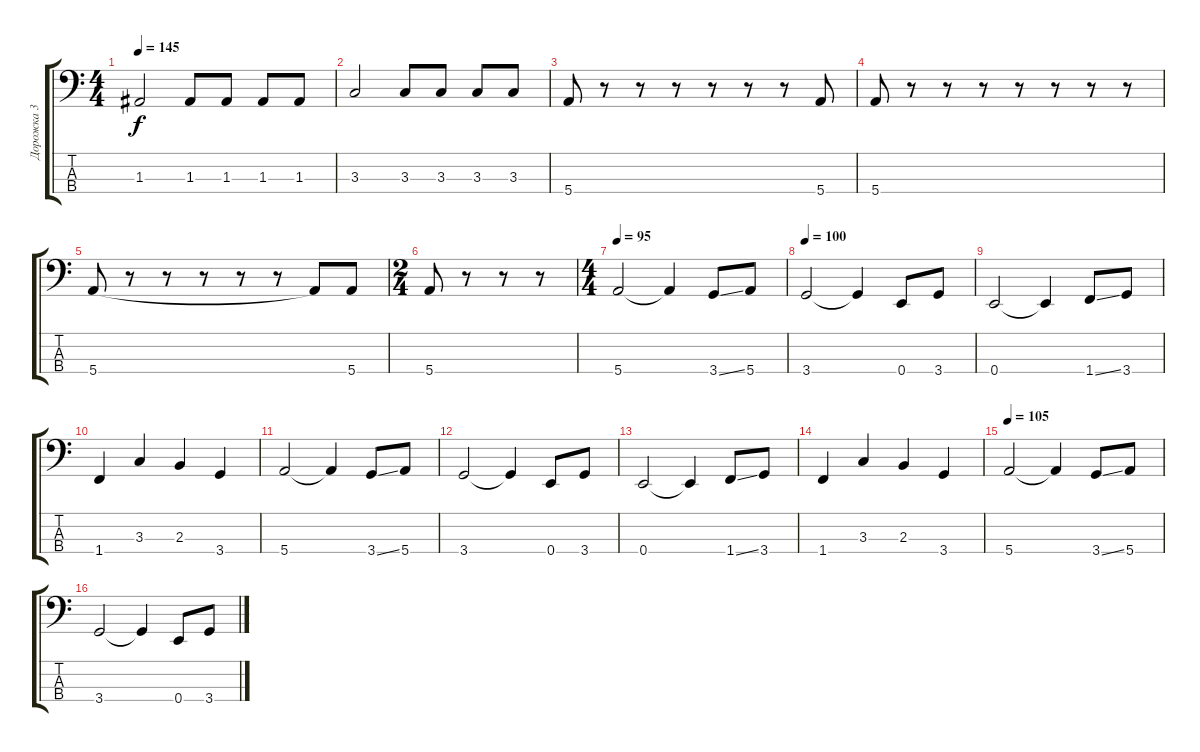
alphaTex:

\track ("Дорожка 3" "Дорожка 3") {instrument electricbassfinger}
\staff {score tabs}
\tuning (G2 D2 A1 E1) {hide}
\ts (4 4)
\tempo 145
\clef f4
\ks c
1.3.2{dy f} 1.3.8 1.3.8 1.3.8 1.3.8 |
3.3.2 3.3.8 3.3.8 3.3.8 3.3.8 |
5.4.8 r.8 r.8 r.8 r.8 r.8 r.8 5.4.8 |
5.4.8 r.8 r.8 r.8 r.8 r.8 r.8 r.8 |
5.4.8 r.8 r.8 r.8 r.8 r.8 5.4{t}.8 5.4.8 |
\ts (2 4)
5.4.8 r.8 r.8 r.8 |
\ts (4 4)
\tempo 95
5.4.2 5.4{t}.4 3.4{ss}.8 5.4.8 |
\tempo 100
3.4.2 3.4{t}.4 0.4.8 3.4.8 |
0.4.2 0.4{t}.4 1.4{ss}.8 3.4.8 |
1.4.4 3.3.4 2.3.4 3.4.4 |
5.4.2 5.4{t}.4 3.4{ss}.8 5.4.8 |
3.4.2 3.4{t}.4 0.4.8 3.4.8 |
0.4.2 0.4{t}.4 1.4{ss}.8 3.4.8 |
1.4.4 3.3.4 2.3.4 3.4.4 |
\tempo 105
5.4.2 5.4{t}.4 3.4{ss}.8 5.4.8 |
3.4.2 3.4{t}.4 0.4.8 3.4.8
